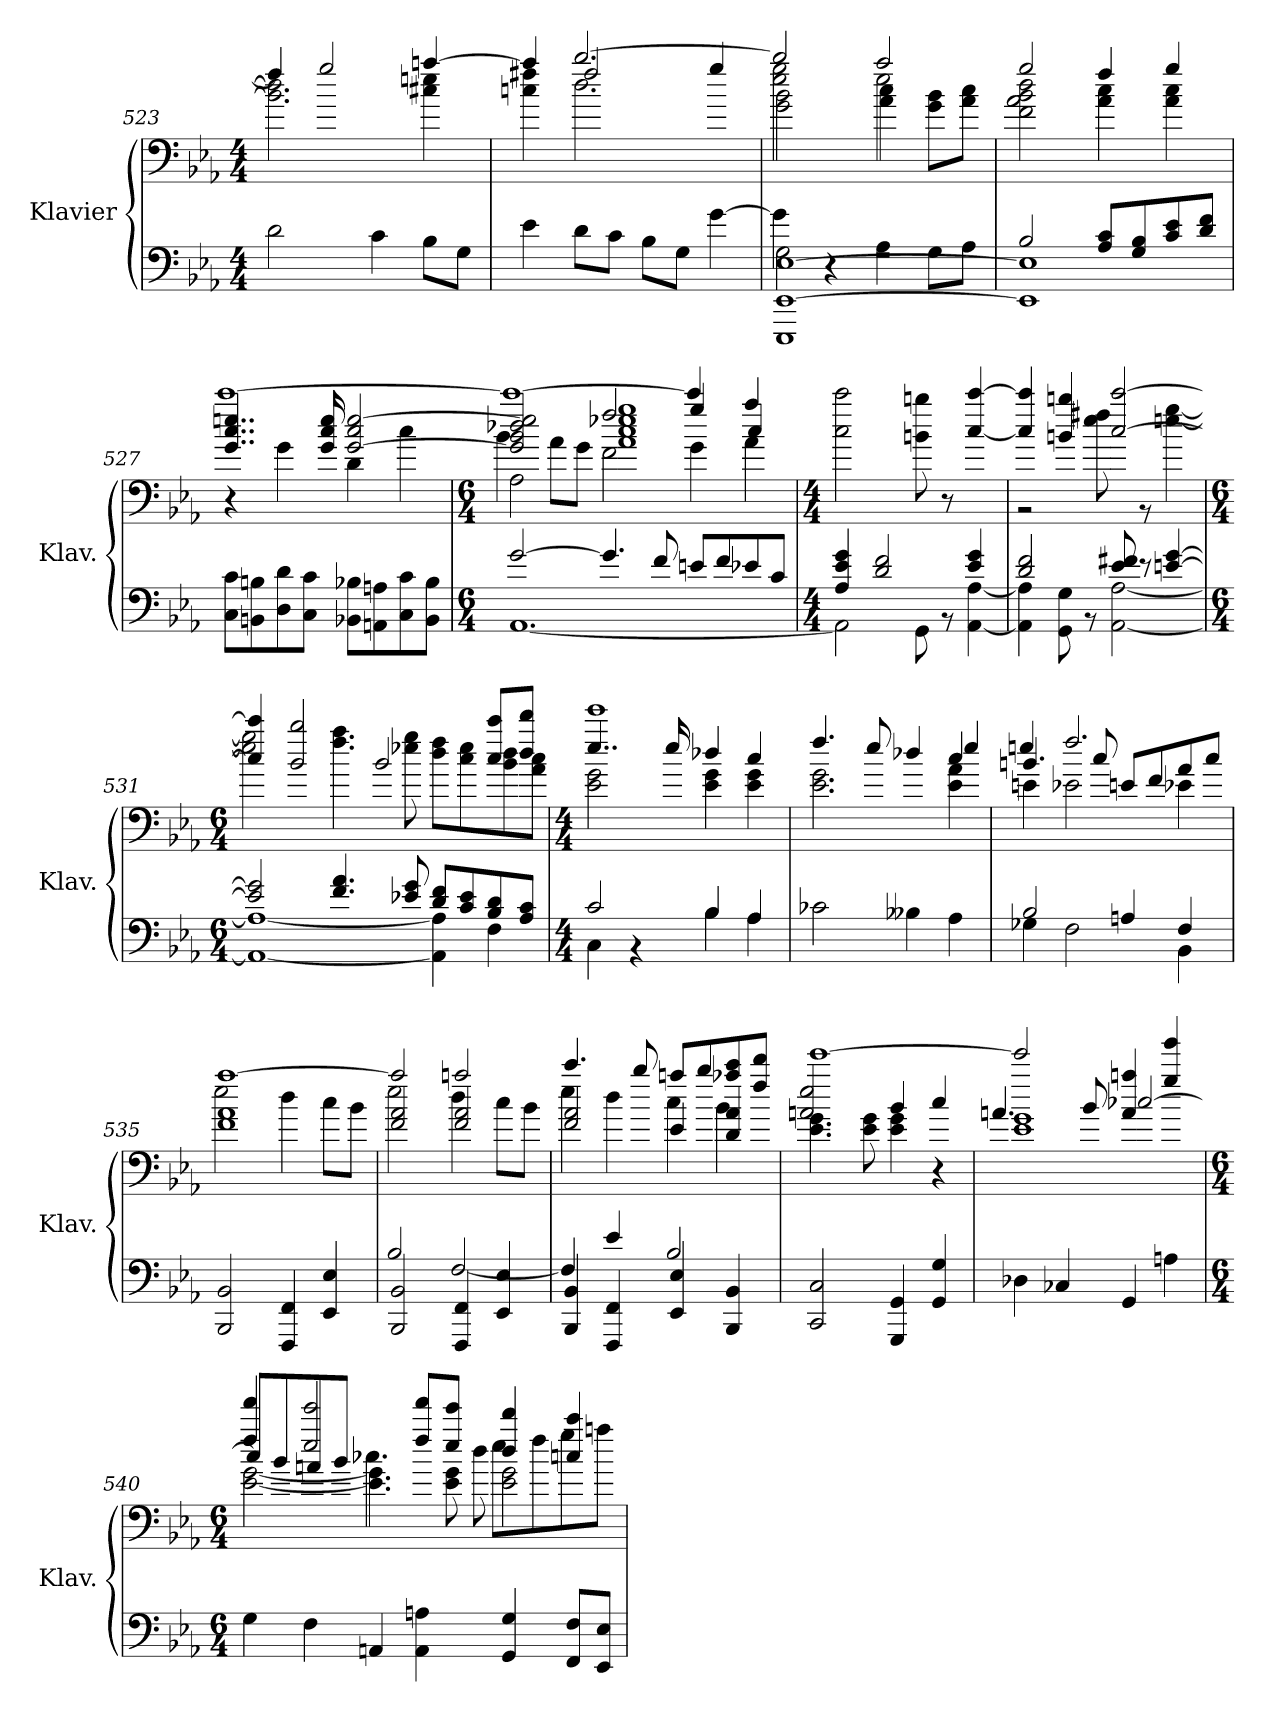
**kern	**kern
*part1	*part1
*staff2	*staff1
*I"Klavier	*
*I'Klav.	*
*clefF4	*clefF4
*k[b-e-a-]	*k[b-e-a-]
*M4/4	*M4/4
=523	=523
*	*^
2d\	4ff/]	2.b-\] 2.dd\]
.	2gg/	.
4c\	.	.
8B-\L	[4aan/	4cc#X\ 4een\
8G\J	.	.
=524	=524	=524
*	*	*^
4e-\	4aa/]	4ccn\ 4ff#X\	4ryy
8d\L	[2.bb-/	2.dd\	2ff#/
8c\J	.	.	.
8B-\L	.	.	.
8G\J	.	.	.
[4g\	.	.	4gg/
=525	=525	=525	=525
*^	*	*	*
*	*^	*	*	*
4g\]	2G\	1EEE- [1EE- [1E-	2bb-/]	2ee-\ 2gg\	2g\ 2b-\
4r	.	.	.	.	.
2rF	4A-\	.	2aa-/	2ee-\	4a-\ 4cc\
.	8G\L	.	.	.	8g\ 8b-\L
.	8A-\J	.	.	.	8a-\ 8cc\J
*	*v	*v	*	*	*
*	*	*	*v	*v
!!LO:LB:g=z
=526	=526	=526	=526
2B-/	1EE-] 1E-]	2gg/	2f\ 2a-\ 2b-\ 2dd\
8A-/ 8c/L	.	4ff/	4a-\ 4cc\
8G/ 8B-/	.	.	.
8c/ 8e-/	.	4gg/	4a-\ 4cc\
8d/ 8f/J	.	.	.
*v	*v	*	*
=527	=527	=527
*	*	*^
8C\ 8c\L	4..g/ 4..cc/ 4..een/	4r	[1ccc
8BBn\ 8Bn\	.	.	.
8D\ 8d\	.	4g\	.
8C\ 8c\J	.	.	.
.	16g/ 16cc/ 16ee/	.	.
8BB-X\ 8B-X\L	[2g/ 2cc/ [2ee/	4d\	.
8AAn\ 8An\	.	.	.
8C\ 8c\	.	4cc\	.
8BB-\ 8B-\J	.	.	.
*	*v	*v	*v
=528	=528
*M6/4	*M6/4
*^	*^
*	*	*	*^
*	*	*	*	*^
[2g/	[1.AA-	2g/] 2b-/ 2dd-X/ 2ee/]	4b-\	1ccc_	2A-\
.	.	.	8a-\L	.	.
.	.	.	8g\J	.	.
4.g/]	.	2ff/	1a- 1cc 1ee-X 1gg	.	2f\
8f/	.	.	.	.	.
8en/L	.	4gg/	.	4ccc/]	4g\
8f/	.	.	.	.	.
8e-X/	.	4aa-/	.	4cc/	4a-\
8c/J	.	.	.	.	.
*	*	*v	*v	*v	*v
=529	=529	=529
*M4/4	*	*M4/4
4A-/ 4e-/ 4g/	2AA-\]	2cc\ 2ccc\
2d/ 2f/	.	.
.	8GG\	8bn\ 8bbn\
.	8r	8r
4e-/ 4g/	[4AA-\ [4A-\	[4cc/ [4ccc/
=530	=530	=530
*	*	*^
2d/ 2f/	4AA-\] 4A-\]	4cc/] 4ccc/]	2r
.	8GG\ 8G\	4bn/ 4bbn/	.
.	8r	.	.
8e-/ 8f#X/	[2AA-\ [2A-\	[2cc/ [2ccc/	8ee-\ 8ff#X\
8r	.	.	8r
[4en/ [4g/	.	.	[4een\ [4gg\
!!LO:LB:g=z	!!
=531	=531	=531	=531
*M6/4	*	*M6/4	*
2e/] 2g/]	1AA-_ 1A-_	4cc/] 4ccc/]	2ee\] 2gg\]
.	.	2b-/ 2bb-/	.
4.f/ 4.a-/	.	.	4.ff\ 4.aa-\
.	.	2b-/	.
8e-X/ 8g/	.	.	8ee-X\ 8gg\
8d/ 8f/L	4AA-\] 4A-\]	.	8dd\ 8ff\L
8c/ 8e-/	.	.	8cc\ 8ee-\
8B-/ 8d/	4F\	8cc/ 8ccc/L	8b-\ 8dd\
8A-/ 8c/J	.	8dd/ 8ddd/J	8a-\ 8cc\J
*	*	*v	*v
=532	=532	=532
*M4/4	*	*M4/4
*	*	*^
*	*	*	*^
2c/	4C\	4..ee-/	2e-\ 2g\	1eee-
.	4r	.	.	.
.	.	16ee-/	.	.
4B-/	4B-\	4dd-X/	4e-\ 4g\	.
4A-/	4A-\	4cc/	4e-\ 4g\	.
*v	*v	*	*	*
=533	=533	=533	=533
2c-X\	4.ff/	2.e-\ 2.g\	2.ryy
.	8ee-/	.	.
4B--X\	4dd-X/	.	.
4A-\	4cc/	4e-\ 4a-\	4ee-/
=534	=534	=534	=534
*^	*	*	*
2B-/	4G-X\	4.bn/	4en\	4een/
.	2F\	.	2e-X\	2.ff/
.	.	8cc/	.	.
4An/	.	8en/L	.	.
.	.	8f/	.	.
4F/	4BB-\	8a-/	4e-X\	.
.	.	8cc/J	.	.
*v	*v	*	*	*
=535	=535	=535	=535
2BBB-/ 2BB-/	1f 1a-	2ee-\	[1aa-
4FFF/ 4FF/	.	4dd\	.
4EE-/ 4E-/	.	8cc\L	.
.	.	8b-\J	.
=536	=536	=536	=536
*^	*	*	*
2BBB-/ 2BB-/	2B-/	2f/ 2a-/	2ee-\	2aa-/]
4FFF/ 4FF/	[2F/	2f/ 2a-/	4dd\	2aan/
4EE-/ 4E-/	.	.	8cc\L	.
.	.	.	8b-\J	.
!!LO:LB:g=z	!!	!!
=537	=537	=537	=537	=537
4BBB-/ 4BB-/	4F/]	2f/ 2a-/	4ee-\	4.ccc/
4FFF/ 4FF/	4e-/	.	4dd\	.
.	.	.	.	8bb-/
4EE-/ 4E-/	2B-/	4e-/	4cc\	8aan/L
.	.	.	.	8bb-/
4BBB-/ 4BB-/	.	4d/ 4a-/	4b-\	8aa-X/ 8ccc/
.	.	.	.	8ff/ 8ddd/J
*v	*v	*	*	*
=538	=538	=538	=538
2CC/ 2C/	[1eee-	4.e-\ 4.g\	2an/ 2ee-/
.	.	8e-\ 8g\	.
4GGG/ 4GG/	.	4e-\ 4g\	4b-/
4GG/ 4G/	.	4r	4cc/
=539	=539	=539	=539
4D-X\	2eee-/]	1e- 1g	4.an/
4C-X/	.	.	.
.	.	.	8b-/
4GG/	4a/ 4aan/	.	[2cc-X/
4An\	4gg/ 4ggg/	.	.
=540	=540	=540	=540
*M6/4	*M6/4	*	*
4G\	4ff/ 4fff/	[2e-\ [2g\	8cc-/L]
.	.	.	8b-/
4F\	2ee-/ 2eee-/	.	8an/
.	.	.	8b-/J
4AAn/	.	4.e-\] 4.g\]	4.cc-X\
4AA\ 4An\	8ff/ 8fff/L	.	.
.	8ee-/ 8eee-/J	8e-\ 8g\	8dd\
4GG/ 4G/	4dd/ 4ddd/	2e-\ 2g\	8ee-\L
.	.	.	8ff\
8FF/ 8F/L	4ccn/ 4ccc/	.	8gg\
8EE-/ 8E-/J	.	.	8aan\J
*	*v	*v	*v
=	=
*-	*-
